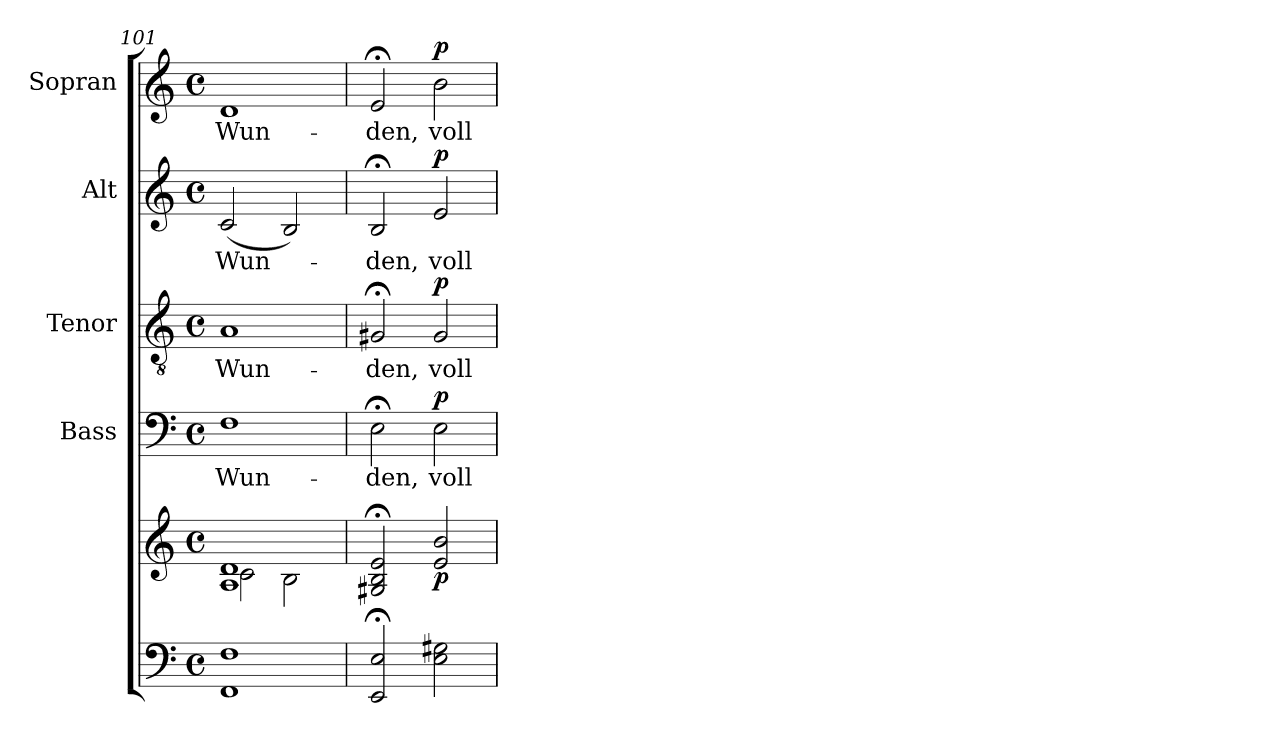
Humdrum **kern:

**kern	**kern	**dynam	**kern	**text	**dynam	**kern	**text	**dynam	**kern	**text	**dynam	**kern	**text	**dynam
*part5	*part5	*part5	*part4	*part4	*part4	*part3	*part3	*part3	*part2	*part2	*part2	*part1	*part1	*part1
*staff6	*staff5	*staff5/6	*staff4	*staff4	*staff4	*staff3	*staff3	*staff3	*staff2	*staff2	*staff2	*staff1	*staff1	*staff1
*	*	*	*I"Bass	*	*	*I"Tenor	*	*	*I"Alt	*	*	*I"Sopran	*	*
*	*	*	*I'B.	*	*	*I'T.	*	*	*I'A.	*	*	*I'S.	*	*
*clefF4	*clefG2	*	*clefF4	*	*	*clefGv2	*	*	*clefG2	*	*	*clefG2	*	*
*k[]	*k[]	*	*k[]	*	*	*k[]	*	*	*k[]	*	*	*k[]	*	*
*C:	*C:	*	*C:	*	*	*C:	*	*	*C:	*	*	*C:	*	*
*M4/4	*M4/4	*	*M4/4	*	*	*M4/4	*	*	*M4/4	*	*	*M4/4	*	*
*met(c)	*met(c)	*	*met(c)	*	*	*met(c)	*	*	*met(c)	*	*	*met(c)	*	*
=101	=101	=101	=101	=101	=101	=101	=101	=101	=101	=101	=101	=101	=101	=101
*	*^	*	*	*	*	*	*	*	*	*	*	*	*	*
!	!	!	!	!	!LO:LY:b	!	!	!LO:LY:b	!	!	!LO:LY:b	!	!	!LO:LY:b	!
1FF 1F	1A 1d	2c\	.	1F	Wun-	.	1A	Wun-	.	(<2c/	Wun-	.	1d	Wun-	.
.	.	2B\	.	.	.	.	.	.	.	2B/)	.	.	.	.	.
=102	=102	=102	=102	=102	=102	=102	=102	=102	=102	=102	=102	=102	=102	=102	=102
!	!	!	!	!	!LO:LY:b	!	!	!LO:LY:b	!	!	!LO:LY:b	!	!	!LO:LY:b	!
*	*v	*v	*	*	*	*	*	*	*	*	*	*	*	*	*
2EE/;< 2E/;<	2G#X/;< 2B/;< 2e/;<	.	2E;<\	-den,	.	2G#X;</	-den,	.	2B;</	-den,	.	2e;</	-den,	.
!	!	!LO:DY:b	!	!LO:LY:b	!LO:DY:a	!	!LO:LY:b	!LO:DY:a	!	!LO:LY:b	!LO:DY:a	!	!LO:LY:b	!LO:DY:a
2E\ 2G#X\	2e/ 2b/	p	2E\	voll	p	2G#/	voll	p	2e/	voll	p	2b\	voll	p
=	=	=	=	=	=	=	=	=	=	=	=	=	=	=
*-	*-	*-	*-	*-	*-	*-	*-	*-	*-	*-	*-	*-	*-	*-
